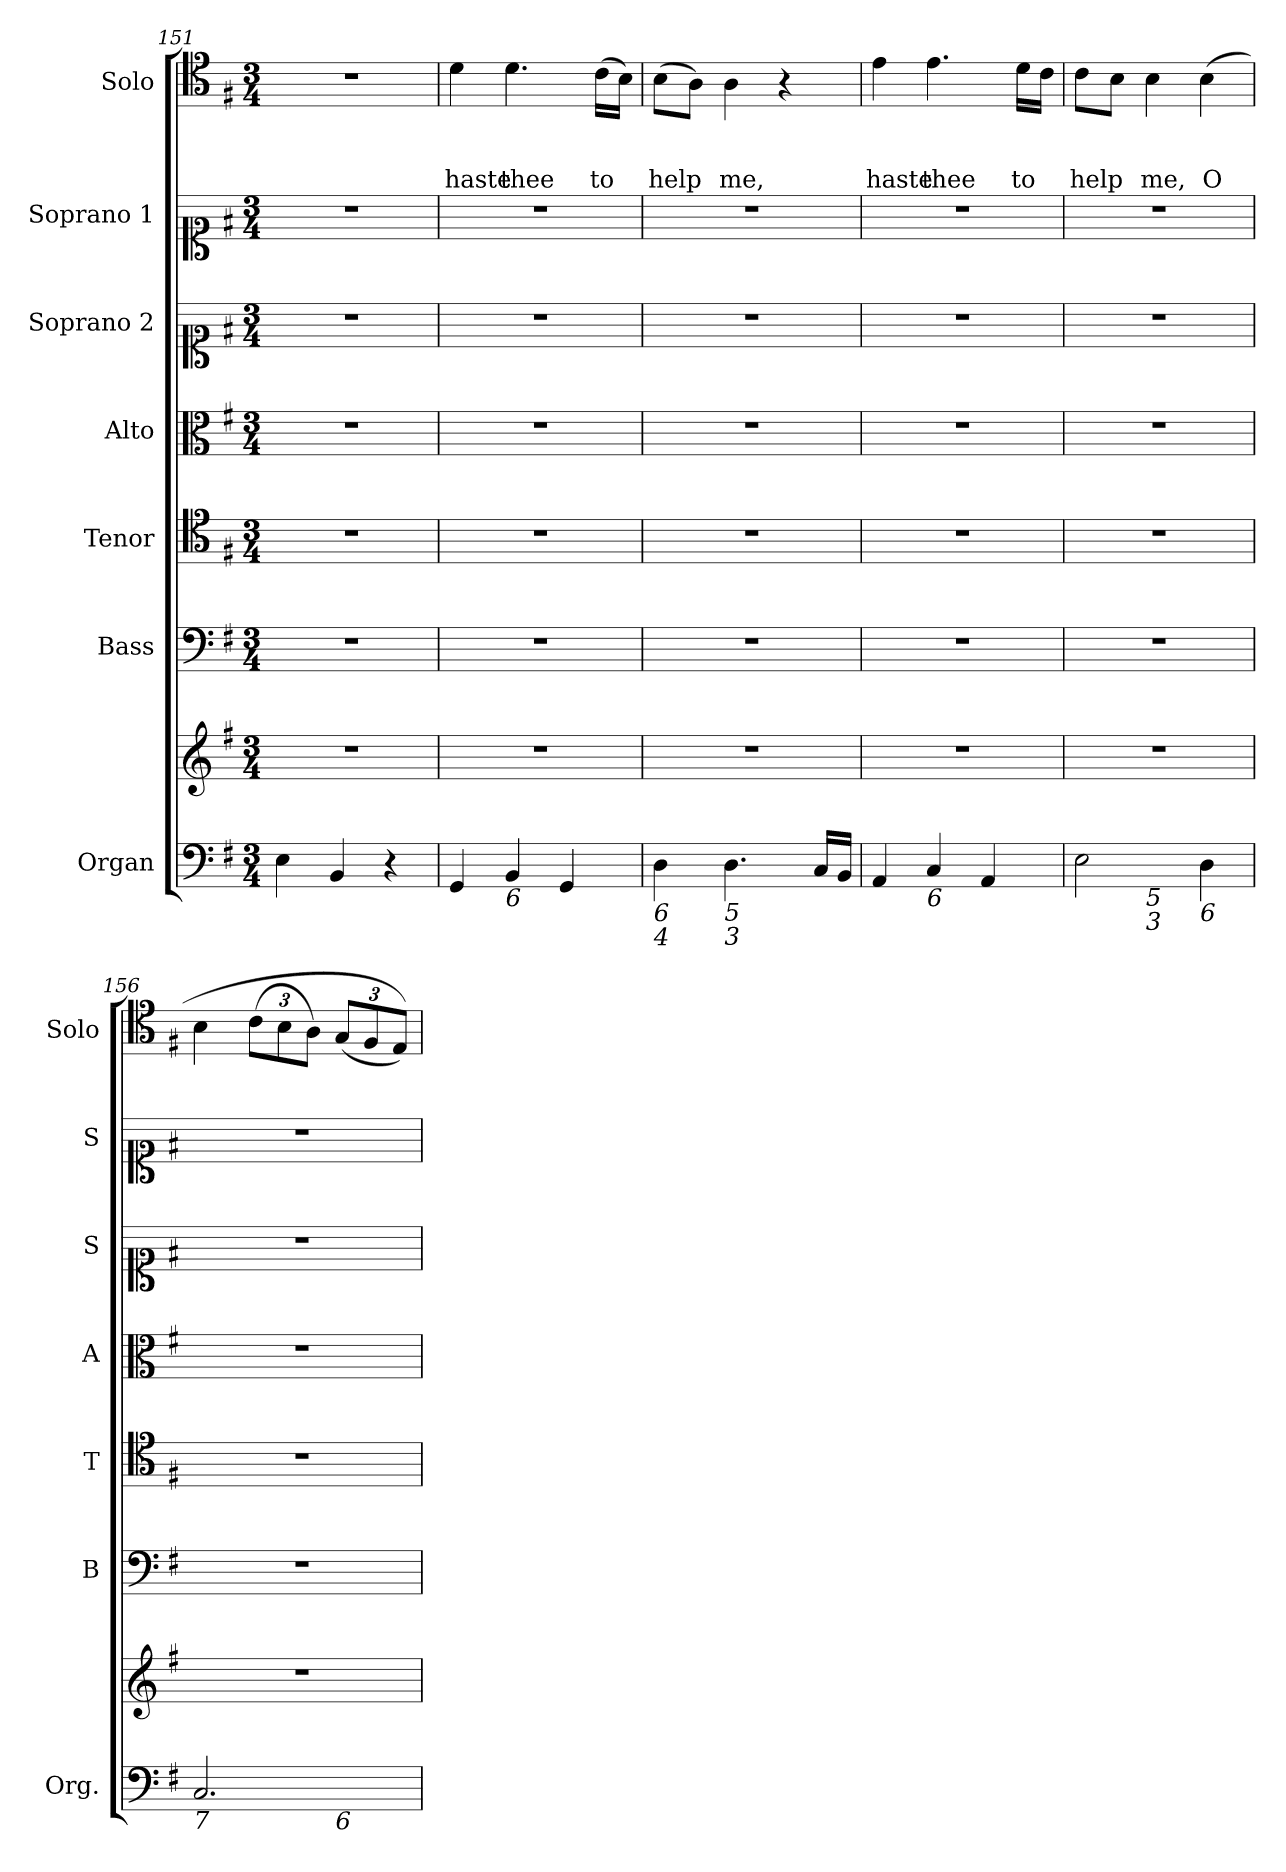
**kern	**kern	**kern	**kern	**kern	**kern	**kern	**kern	**text	**text	**text
*part7	*part7	*part6	*part5	*part4	*part3	*part2	*part1	*part1	*part1	*part1
*staff8	*staff7	*staff6	*staff5	*staff4	*staff3	*staff2	*staff1	*staff1	*staff1	*staff1
*I"Organ	*	*I"Bass	*I"Tenor	*I"Alto	*I"Soprano 2	*I"Soprano 1	*I"Solo	*	*	*
*I'Org.	*	*I'B	*I'T	*I'A	*I'S	*I'S	*I'Solo	*	*	*
*clefF4	*clefG2	*clefF4	*clefC4	*clefC3	*clefC1	*clefC1	*clefC4	*	*	*
*k[f#]	*k[f#]	*k[f#]	*k[f#]	*k[f#]	*k[f#]	*k[f#]	*k[f#]	*	*	*
*e:	*e:	*e:	*e:	*e:	*e:	*e:	*e:	*	*	*
*M3/4	*M3/4	*M3/4	*M3/4	*M3/4	*M3/4	*M3/4	*M3/4	*	*	*
=151	=151	=151	=151	=151	=151	=151	=151	=151	=151	=151
4E\	2.r	2.r	2.r	2.r	2.r	2.r	2.r	.	.	.
4BB/	.	.	.	.	.	.	.	.	.	.
4r	.	.	.	.	.	.	.	.	.	.
=152	=152	=152	=152	=152	=152	=152	=152	=152	=152	=152
!	!	!	!	!	!	!	!	!	!	!LO:LY:b
4GG/	2.r	2.r	2.r	2.r	2.r	2.r	4d\	.	.	haste
!LO:TX:b:i:t=6	!	!	!	!	!	!	!	!	!	!
!	!	!	!	!	!	!	!	!	!	!LO:LY:b
4BB/	.	.	.	.	.	.	4.d\	.	.	thee
4GG/	.	.	.	.	.	.	.	.	.	.
!	!	!	!	!	!	!	!	!	!	!LO:LY:b
.	.	.	.	.	.	.	(>16c\LL	.	.	to
.	.	.	.	.	.	.	16B\JJ)	.	.	.
=153	=153	=153	=153	=153	=153	=153	=153	=153	=153	=153
!LO:TX:b:i:t=6	!	!	!	!	!	!	!	!	!	!
!LO:TX:b:i:t=4	!	!	!	!	!	!	!	!	!	!
!	!	!	!	!	!	!	!	!	!	!LO:LY:b
4D\	2.r	2.r	2.r	2.r	2.r	2.r	(>8B\L	.	.	help
.	.	.	.	.	.	.	8A\J)	.	.	.
!LO:TX:b:i:t=5	!	!	!	!	!	!	!	!	!	!
!LO:TX:b:i:t=3	!	!	!	!	!	!	!	!	!	!
!	!	!	!	!	!	!	!	!	!	!LO:LY:b
4.D\	.	.	.	.	.	.	4A\	.	.	me,
.	.	.	.	.	.	.	4r	.	.	.
16C/LL	.	.	.	.	.	.	.	.	.	.
16BB/JJ	.	.	.	.	.	.	.	.	.	.
=154	=154	=154	=154	=154	=154	=154	=154	=154	=154	=154
!	!	!	!	!	!	!	!	!	!	!LO:LY:b
4AA/	2.r	2.r	2.r	2.r	2.r	2.r	4e\	.	.	haste
!LO:TX:b:i:t=6	!	!	!	!	!	!	!	!	!	!
!	!	!	!	!	!	!	!	!	!	!LO:LY:b
4C/	.	.	.	.	.	.	4.e\	.	.	thee
4AA/	.	.	.	.	.	.	.	.	.	.
!	!	!	!	!	!	!	!	!	!	!LO:LY:b
.	.	.	.	.	.	.	16d\LL	.	.	to
.	.	.	.	.	.	.	16c\JJ	.	.	.
=155	=155	=155	=155	=155	=155	=155	=155	=155	=155	=155
!LO:TX:b:i:t=6	!	!	!	!	!	!	!	!	!	!
!LO:TX:b:i:t=4	!	!	!	!	!	!	!	!	!	!
!	!	!	!	!	!	!	!	!	!	!LO:LY:b
*^	*	*	*	*	*	*	*	*	*	*
2E\	4ryy	2.r	2.r	2.r	2.r	2.r	2.r	8c\L	.	.	help
.	.	.	.	.	.	.	.	8B\J	.	.	.
!	!LO:TX:b:i:t=5	!	!	!	!	!	!	!	!	!	!
!	!LO:TX:b:i:t=3	!	!	!	!	!	!	!	!	!	!
!	!	!	!	!	!	!	!	!	!	!	!LO:LY:b
.	2ryy	.	.	.	.	.	.	4B\	.	.	me,
!LO:TX:b:i:t=6	!	!	!	!	!	!	!	!	!	!	!
!	!	!	!	!	!	!	!	!	!	!	!LO:LY:b
4D\	.	.	.	.	.	.	.	(>4B\	.	.	O
!!LO:LB:g=z
=156	=156	=156	=156	=156	=156	=156	=156	=156	=156	=156	=156
!LO:TX:b:i:t=7	!	!	!	!	!	!	!	!	!	!	!
2.C/	2ryy	2.r	2.r	2.r	2.r	2.r	2.r	4B\	.	.	.
.	.	.	.	.	.	.	.	(>12c\L	.	.	.
.	.	.	.	.	.	.	.	12B\	.	.	.
.	.	.	.	.	.	.	.	12A\J)	.	.	.
!	!LO:TX:b:i:t=6	!	!	!	!	!	!	!	!	!	!
.	4ryy	.	.	.	.	.	.	(<12G/L	.	.	.
.	.	.	.	.	.	.	.	12F#/	.	.	.
.	.	.	.	.	.	.	.	12E/J))	.	.	.
*v	*v	*	*	*	*	*	*	*	*	*	*
=	=	=	=	=	=	=	=	=	=	=
*-	*-	*-	*-	*-	*-	*-	*-	*-	*-	*-
